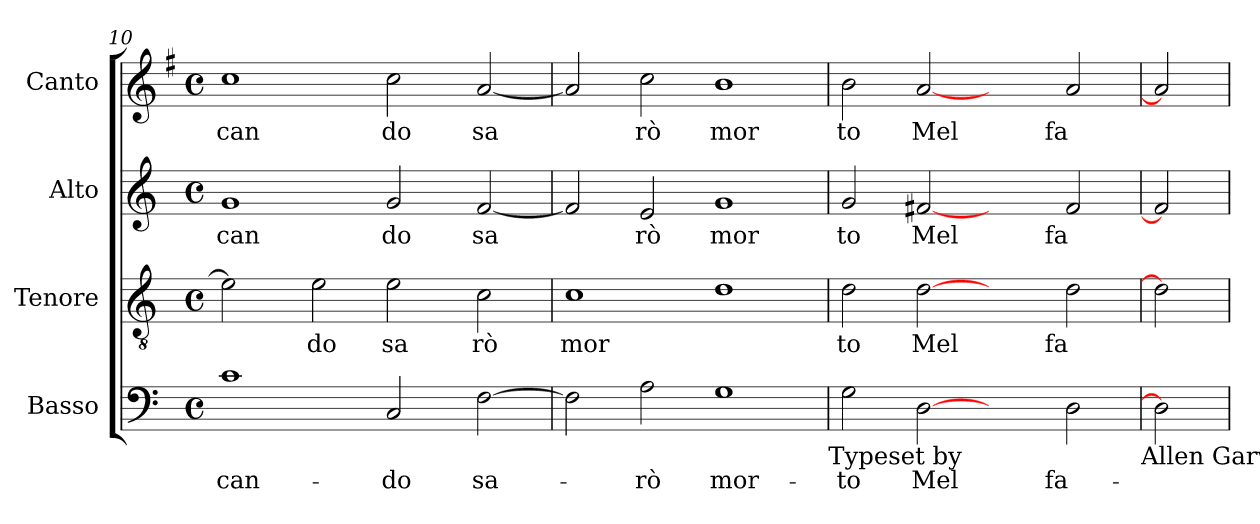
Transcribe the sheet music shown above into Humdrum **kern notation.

**kern	**text	**kern	**text	**kern	**text	**kern	**text
*part4	*part4	*part3	*part3	*part2	*part2	*part1	*part1
*staff4	*staff4	*staff3	*staff3	*staff2	*staff2	*staff1	*staff1
*I"Basso	*	*I"Tenore	*	*I"Alto	*	*I"Canto	*
!!LO:LB:g=z
*clefF4	*	*clefGv2	*	*clefG2	*	*clefG2	*
*	*	*	*	*	*	*ITrd-3c-5	*
*	*	*	*	*	*	*k[]	*
*	*	*	*	*	*	*C:	*
*M4/4	*	*M4/4	*	*M4/4	*	*M4/4	*
*met(c)	*	*met(c)	*	*met(c)	*	*met(c)	*
=10	=10	=10	=10	=10	=10	=10	=10
!	!LO:LY:b:cj	!	!	!	!LO:LY:b:cj	!	!LO:LY:b:cj
*	*	*^	*	*	*	*	*
1c	can-	2e\]	16ryy	.	1g	can	1ff	can
.	.	.	1ryy	.	.	.	.	.
!	!	!	!	!LO:LY:b:cj	!	!	!	!
.	.	2e\	.	-do	.	.	.	.
!	!LO:LY:b:cj	!	!	!LO:LY:b:cj	!	!LO:LY:b:cj	!	!LO:LY:b:cj
2C/	-do	2e\	.	sa	2g/	do	2ff\	do
.	.	.	2...ryy	.	.	.	.	.
!	!LO:LY:b:cj	!	!	!LO:LY:b:cj	!	!LO:LY:b:cj	!	!LO:LY:b:cj
[>2F\	sa-	2c\	.	rò	[<2f/	sa	[<2dd/	sa
=11	=11	=11	=11	=11	=11	=11	=11	=11
!	!	!	!	!LO:LY:b	!	!	!	!
*	*	*v	*v	*	*	*	*	*
2F\]	.	1c	mor	2f/]	.	2dd/]	.
!	!LO:LY:b:cj	!	!	!	!LO:LY:b:cj	!	!LO:LY:b:cj
2A\	-rò	.	.	2e/	rò	2ff\	rò
!	!LO:LY:b:cj	!	!	!	!LO:LY:b:cj	!	!LO:LY:b:cj
1G	mor-	1d	.	1g	mor	1ee	mor
!LO:TX:b:t=Typeset by	!	!	!	!	!	!	!
=12	=12	=12	=12	=12	=12	=12	=12
!	!LO:LY:b:cj	!	!LO:LY:b:cj	!	!LO:LY:b:cj	!	!LO:LY:b:cj
2G\	-to	2d\	to	2g/	to	2ee\	to
!	!LO:LY:b:cj	!	!LO:LY:b:cj	!	!LO:LY:b:cj	!	!LO:LY:b:cj
[2D	Mel	[2d	Mel	[2f#X	Mel	[2dd	Mel
2ryy	.	2ryy	.	2ryy	.	2ryy	.
!	!LO:LY:b:cj	!	!LO:LY:b:cj	!	!LO:LY:b:cj	!	!LO:LY:b:cj
2D\	fa-	2d\	fa	2f#/	fa	2dd/	fa
!LO:TX:b:t=Allen Garvin (aurvondel@gmail.com)	!	!	!	!	!	!	!
=13	=13	=13	=13	=13	=13	=13	=13
2D]	.	2d]	.	2f#]	.	2dd]	.
=	=	=	=	=	=	=	=
*-	*-	*-	*-	*-	*-	*-	*-
